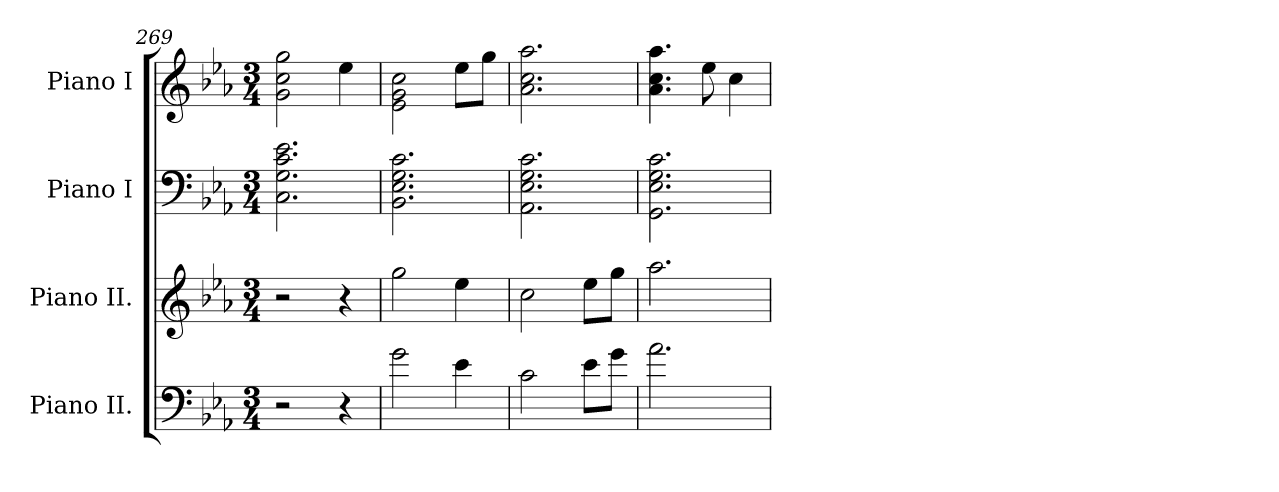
**kern	**kern	**kern	**kern
*part4	*part3	*part2	*part1
*staff4	*staff3	*staff2	*staff1
*I"Piano II.	*I"Piano II.	*I"Piano I	*I"Piano I
*clefF4	*clefG2	*clefF4	*clefG2
*k[b-e-a-]	*k[b-e-a-]	*k[b-e-a-]	*k[b-e-a-]
*M3/4	*M3/4	*M3/4	*M3/4
=269	=269	=269	=269
2r	2r	2.C\ 2.G\ 2.c\ 2.e-\	2g\ 2cc\ 2gg\
4r	4r	.	4ee-\
=270	=270	=270	=270
2g\	2gg\	2.BB-\ 2.E-\ 2.G\ 2.c\	2e-\ 2g\ 2cc\
4e-\	4ee-\	.	8ee-\L
.	.	.	8gg\J
=271	=271	=271	=271
2c\	2cc\	2.AA-\ 2.E-\ 2.G\ 2.c\	2.a-\ 2.cc\ 2.aa-\
8e-\L	8ee-\L	.	.
8g\J	8gg\J	.	.
=272	=272	=272	=272
2.a-\	2.aa-\	2.GG\ 2.E-\ 2.G\ 2.c\	4.a-\ 4.cc\ 4.aa-\
.	.	.	8ee-\
.	.	.	4cc\
=	=	=	=
*-	*-	*-	*-
